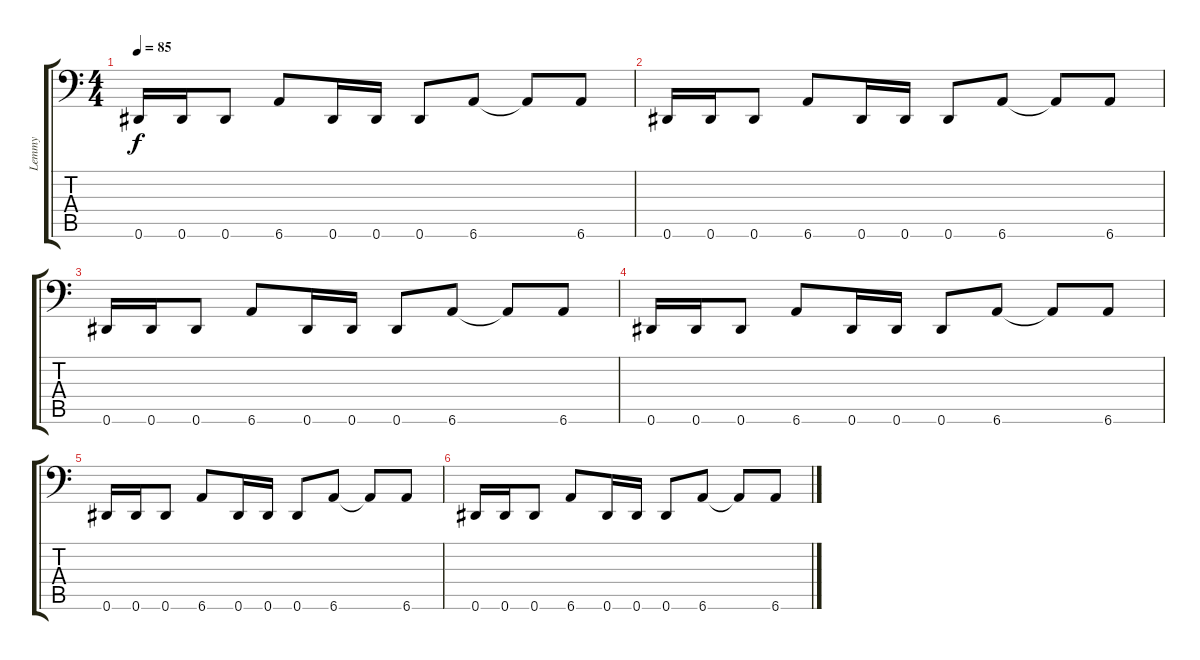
\track ("Lemmy" "Lemmy") {instrument electricbasspick}
\staff {score tabs}
\tuning (Eb3 Bb2 Gb2 Db2 Ab1 Eb1) {hide}
\ts (4 4)
\tempo 85
\clef f4
\ks c
0.6.16{dy f} 0.6.16 0.6.8 6.6.8 0.6.16 0.6.16 0.6.8 6.6.8 6.6{t}.8 6.6.8 |
0.6.16 0.6.16 0.6.8 6.6.8 0.6.16 0.6.16 0.6.8 6.6.8 6.6{t}.8 6.6.8 |
0.6.16 0.6.16 0.6.8 6.6.8 0.6.16 0.6.16 0.6.8 6.6.8 6.6{t}.8 6.6.8 |
0.6.16 0.6.16 0.6.8 6.6.8 0.6.16 0.6.16 0.6.8 6.6.8 6.6{t}.8 6.6.8 |
0.6.16 0.6.16 0.6.8 6.6.8 0.6.16 0.6.16 0.6.8 6.6.8 6.6{t}.8 6.6.8 |
0.6.16 0.6.16 0.6.8 6.6.8 0.6.16 0.6.16 0.6.8 6.6.8 6.6{t}.8 6.6.8
